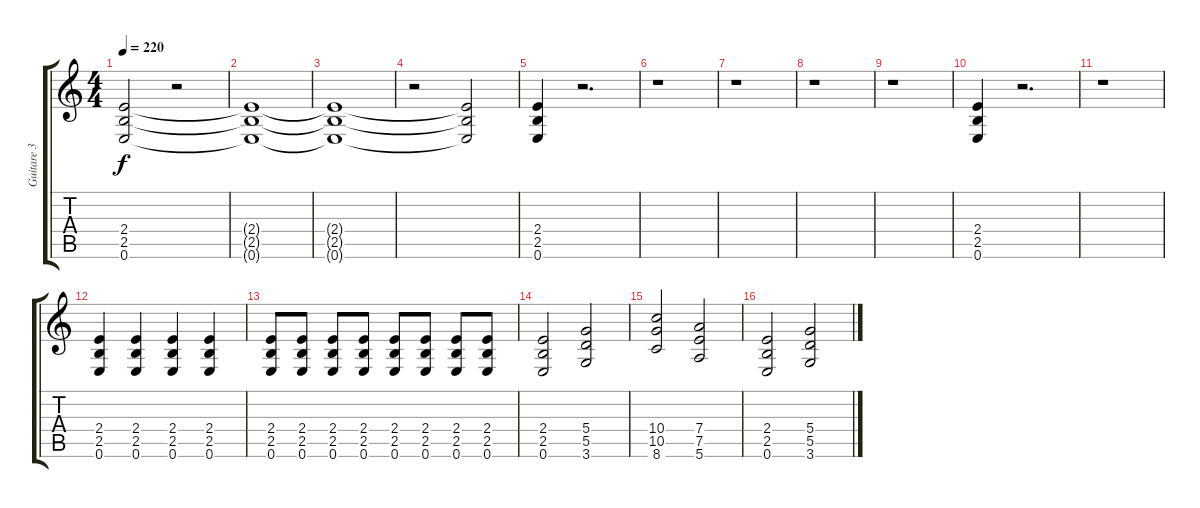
\track ("Guitare 3" "Guitare 3") {instrument overdrivenguitar}
\staff {score tabs}
\tuning (E4 B3 G3 D3 A2 E2) {hide}
\ts (4 4)
\tempo 220
\clef g2
\ks c
(2.4 2.5 0.6).2{dy f instrument overdrivenguitar} r.2 |
(2.4{t} 2.5{t} 0.6{t}).1 |
(2.4{t} 2.5{t} 0.6{t}).1 |
r.2 (2.4{t} 2.5{t} 0.6{t}).2 |
(2.4 2.5 0.6).4 r.2{d} |
r.1 |
r.1 |
r.1 |
r.1 |
(2.4 2.5 0.6).4 r.2{d} |
r.1 |
(2.4 2.5 0.6).4 (2.4 2.5 0.6).4 (2.4 2.5 0.6).4 (2.4 2.5 0.6).4 |
(2.4 2.5 0.6).8 (2.4 2.5 0.6).8 (2.4 2.5 0.6).8 (2.4 2.5 0.6).8 (2.4 2.5 0.6).8 (2.4 2.5 0.6).8 (2.4 2.5 0.6).8 (2.4 2.5 0.6).8 |
(2.4 2.5 0.6).2 (5.4 5.5 3.6).2 |
(10.4 10.5 8.6).2 (7.4 7.5 5.6).2 |
(2.4 2.5 0.6).2 (5.4 5.5 3.6).2
